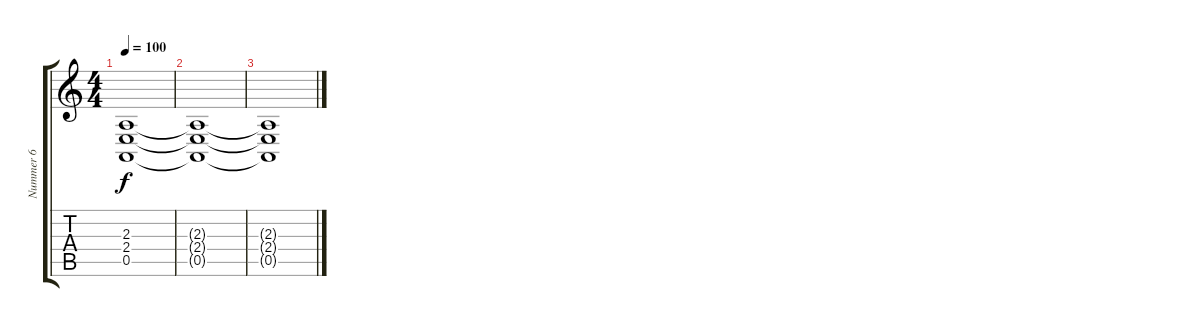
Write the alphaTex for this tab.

\track ("Nummer 6" "Nummer 6") {instrument tremolostrings}
\staff {score tabs}
\tuning (E4 B3 G3 D3 A2 E2) {hide}
\ts (4 4)
\tempo 100
\clef g2
\ks c
(2.3 2.4 0.5).1{dy f} |
(2.3{t} 2.4{t} 0.5{t}).1 |
(2.3{t} 2.4{t} 0.5{t}).1
